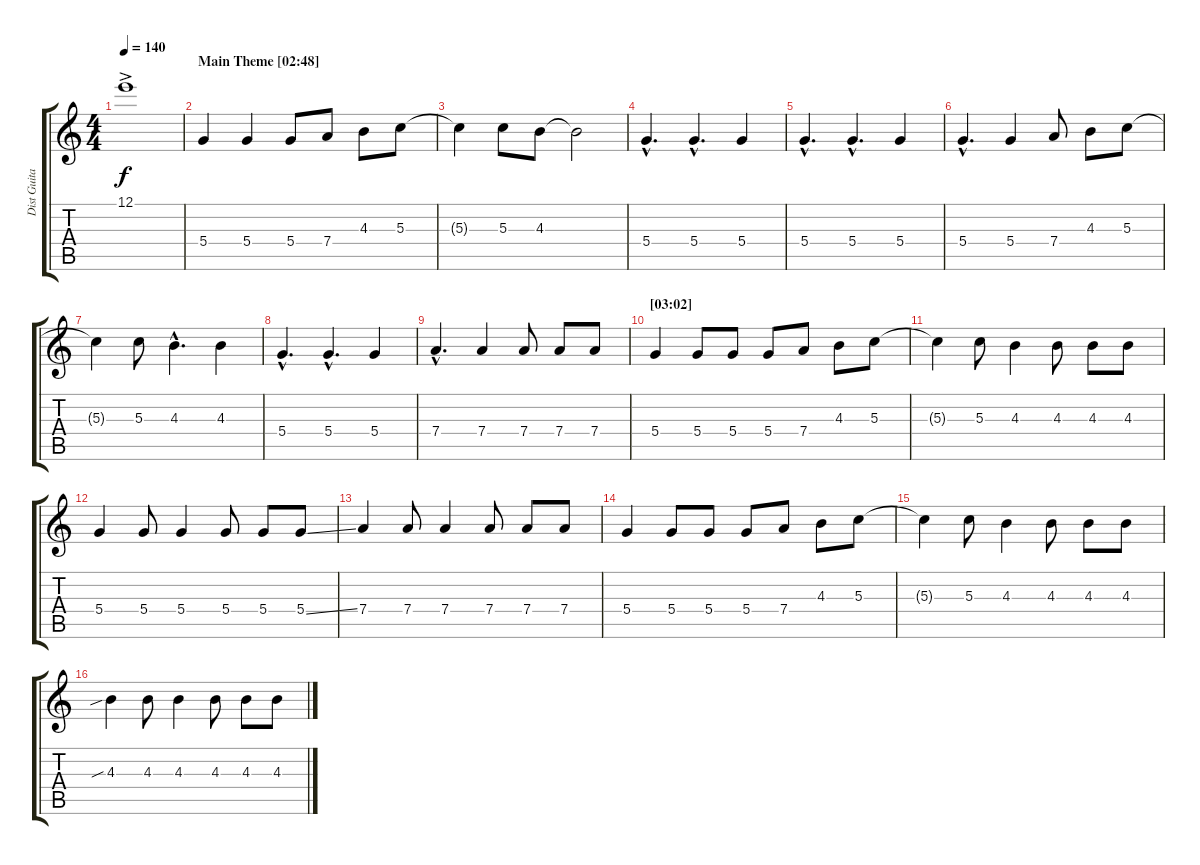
\track ("Dist Guitar (Right)" "Dist Guita") {instrument distortionguitar}
\staff {score tabs}
\tuning (E4 B3 G3 D3 A2 E2) {hide}
\ts (4 4)
\tempo 140
\clef g2
\ks c
12.1{ac}.1{dy f} |
\section ("" "Main Theme [02:48]")
5.4.4 5.4.4 5.4.8 7.4.8 4.3.8 5.3.8 |
5.3{t}.4 5.3.8 4.3.8 4.3{t}.2 |
5.4{hac}.4{d} 5.4{hac}.4{d} 5.4.4 |
5.4{hac}.4{d} 5.4{hac}.4{d} 5.4.4 |
5.4{hac}.4{d} 5.4.4 7.4.8 4.3.8 5.3.8 |
5.3{t}.4 5.3.8 4.3{hac}.4{d} 4.3.4 |
5.4{hac}.4{d} 5.4{hac}.4{d} 5.4.4 |
7.4{hac}.4{d} 7.4.4 7.4.8 7.4.8 7.4.8 |
\section ("" "[03:02]")
5.4.4 5.4.8 5.4.8 5.4.8 7.4.8 4.3.8 5.3.8 |
5.3{t}.4 5.3.8 4.3.4 4.3.8 4.3.8 4.3.8 |
5.4.4 5.4.8 5.4.4 5.4.8 5.4.8 5.4{ss}.8 |
7.4.4 7.4.8 7.4.4 7.4.8 7.4.8 7.4.8 |
5.4.4 5.4.8 5.4.8 5.4.8 7.4.8 4.3.8 5.3.8 |
\section ("" "")
5.3{t}.4 5.3.8 4.3.4 4.3.8 4.3.8 4.3.8 |
4.3{sib}.4 4.3.8 4.3.4 4.3.8 4.3.8 4.3.8
